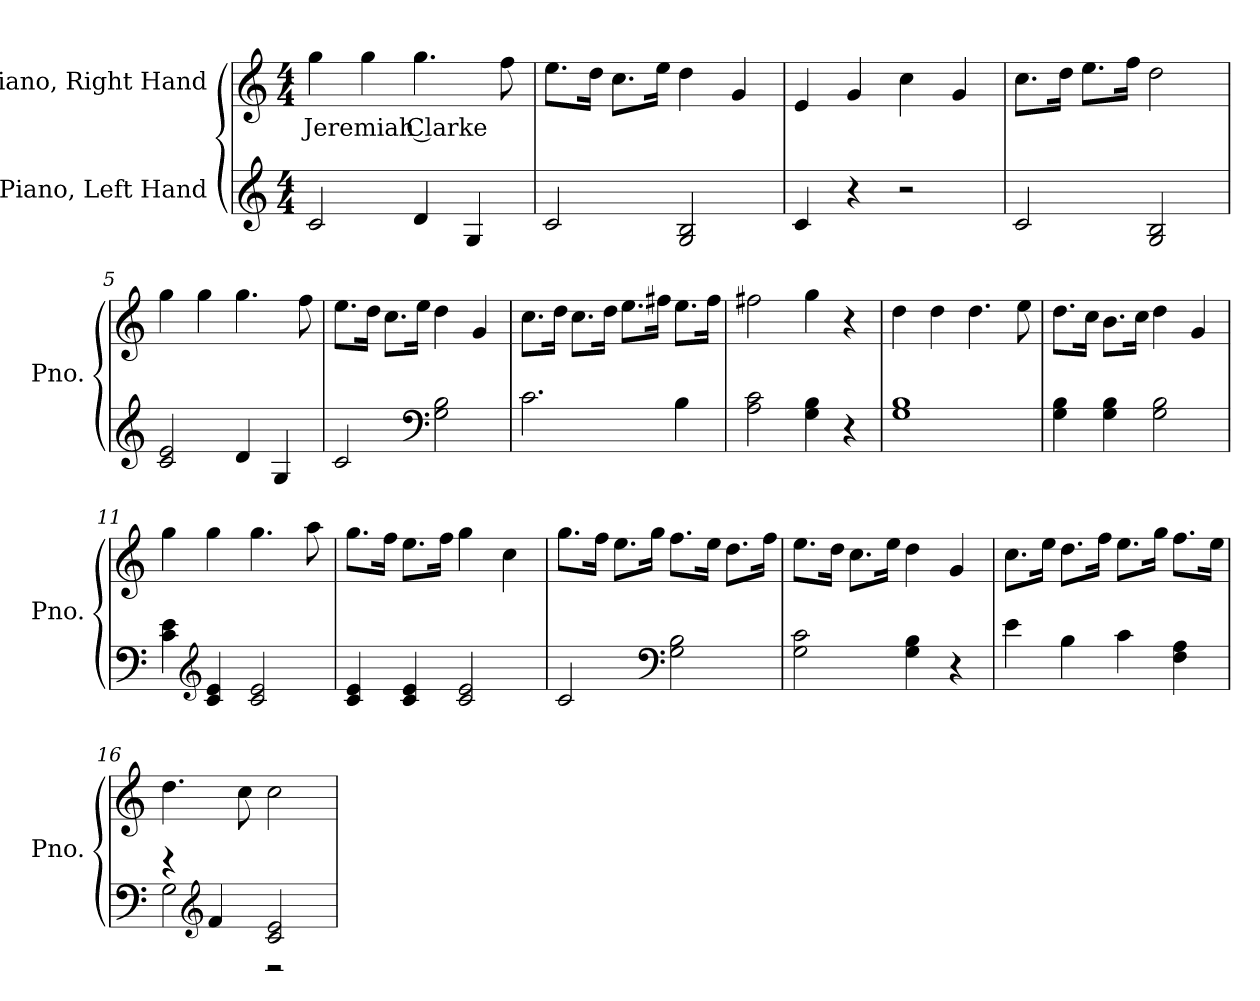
**kern	**kern	**text
*part2	*part1	*part1
*staff2	*staff1	*staff1
*I"Piano, Left Hand	*I"Piano, Right Hand	*
*I'Pno.	*I'Pno.	*
*clefG2	*clefG2	*
*k[]	*k[]	*
*M4/4	*M4/4	*
*MM100	*MM100	*
=1	=1	=1
!	!	!LO:LY:b
2c/	4gg\	Jeremiah Clarke
.	4gg\	.
4d/	4.gg\	.
4G/	.	.
.	8ff\	.
=2	=2	=2
2c/	8.ee\L	.
.	16dd\Jk	.
.	8.cc\L	.
.	16ee\Jk	.
2G/ 2B/	4dd\	.
.	4g/	.
=3	=3	=3
4c/	4e/	.
4r	4g/	.
2r	4cc\	.
.	4g/	.
=4	=4	=4
2c/	8.cc\L	.
.	16dd\Jk	.
.	8.ee\L	.
.	16ff\Jk	.
2G/ 2B/	2dd\	.
!!LO:LB:g=z
=5	=5	=5
2c/ 2e/	4gg\	.
.	4gg\	.
4d/	4.gg\	.
4G/	.	.
.	8ff\	.
=6	=6	=6
2c/	8.ee\L	.
.	16dd\Jk	.
.	8.cc\L	.
.	16ee\Jk	.
*clefF4	*	*
2G\ 2B\	4dd\	.
.	4g/	.
=7	=7	=7
2.c\	8.cc\L	.
.	16dd\Jk	.
.	8.cc\L	.
.	16dd\Jk	.
.	8.ee\L	.
.	16ff#X\Jk	.
4B\	8.ee\L	.
.	16ff#\Jk	.
=8	=8	=8
2A\ 2c\	2ff#X\	.
4G\ 4B\	4gg\	.
4r	4r	.
=9	=9	=9
1G 1B	4dd\	.
.	4dd\	.
.	4.dd\	.
.	8ee\	.
=10	=10	=10
4G\ 4B\	8.dd\L	.
.	16cc\Jk	.
4G\ 4B\	8.b\L	.
.	16cc\Jk	.
2G\ 2B\	4dd\	.
.	4g/	.
!!LO:LB:g=z
=11	=11	=11
4c\ 4e\	4gg\	.
*clefG2	*	*
4c/ 4e/	4gg\	.
2c/ 2e/	4.gg\	.
.	8aa\	.
=12	=12	=12
4c/ 4e/	8.gg\L	.
.	16ff\Jk	.
4c/ 4e/	8.ee\L	.
.	16ff\Jk	.
2c/ 2e/	4gg\	.
.	4cc\	.
=13	=13	=13
2c/	8.gg\L	.
.	16ff\Jk	.
.	8.ee\L	.
.	16gg\Jk	.
*clefF4	*	*
2G\ 2B\	8.ff\L	.
.	16ee\Jk	.
.	8.dd\L	.
.	16ff\Jk	.
=14	=14	=14
2G\ 2c\	8.ee\L	.
.	16dd\Jk	.
.	8.cc\L	.
.	16ee\Jk	.
4G\ 4B\	4dd\	.
4r	4g/	.
=15	=15	=15
4e\	8.cc\L	.
.	16ee\Jk	.
4B\	8.dd\L	.
.	16ff\Jk	.
4c\	8.ee\L	.
.	16gg\Jk	.
4F\ 4A\	8.ff\L	.
.	16ee\Jk	.
!!LO:LB:g=z
=16	=16	=16
*^	*	*
4r	2G\	4.dd\	.
*clefG2	*	*	*
4f/	.	.	.
.	.	8cc\	.
2c/ 2e/	2r	2cc\	.
*v	*v	*	*
=	=	=
*-	*-	*-
